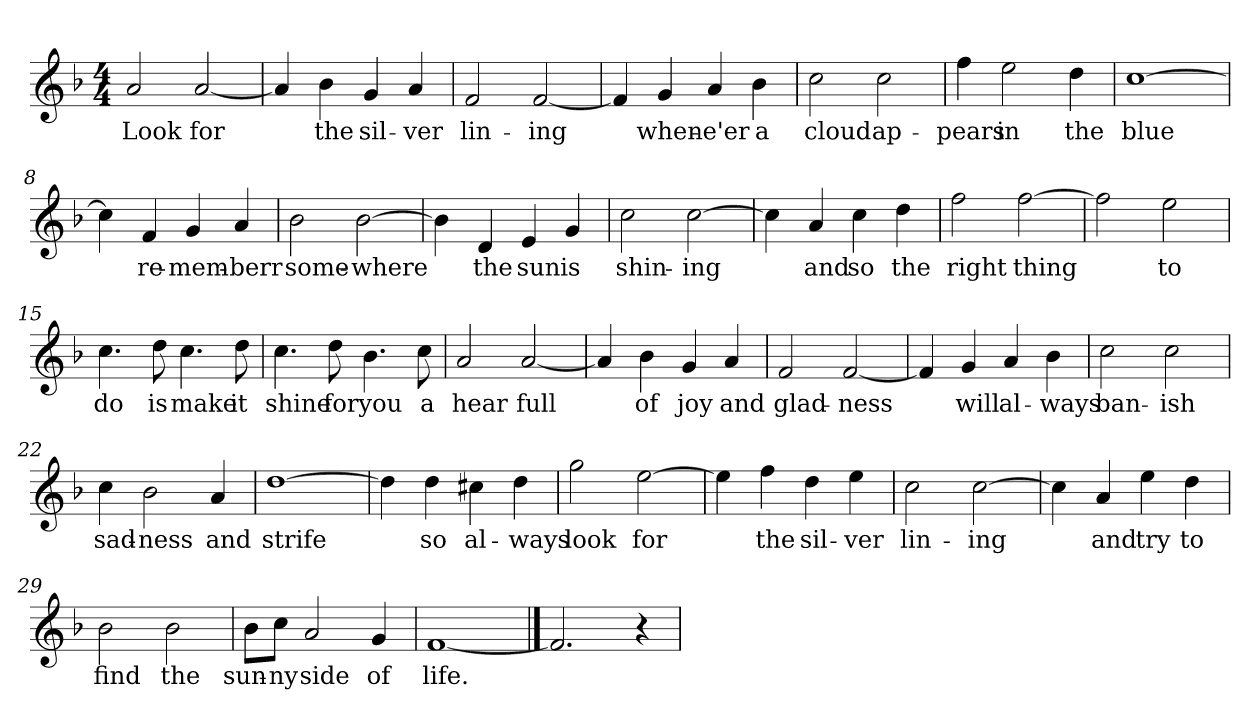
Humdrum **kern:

**kern	**text
*part1	*part1
*staff1	*staff1
*clefG2	*
*k[b-]	*
*F:	*
*M4/4	*
=1	=1
2a/	Look
[2a/	for
=2	=2
4a/]	.
4b-\	the
4g/	sil-
4a/	-ver
=3	=3
2f/	lin-
[2f/	-ing
=4	=4
4f/]	.
4g/	when-
4a/	e'er
4b-\	a
=5	=5
2cc\	cloud
2cc\	ap-
!!LO:LB:g=z
=6	=6
4ff\	-pears
2ee\	in
4dd\	the
=7	=7
[1cc	blue
=8	=8
4cc\]	.
4f/	re-
4g/	-mem-
4a/	-berr
=9	=9
2b-\	some-
[2b-\	-where
=10	=10
4b-\]	.
4d/	the
4e/	sun
4g/	is
=11	=11
2cc\	shin-
[2cc\	-ing
!!LO:LB:g=z
=12	=12
4cc\]	.
4a/	and
4cc\	so
4dd\	the
=13	=13
2ff\	right
[2ff\	thing
=14	=14
2ff\]	.
2ee\	to
=15	=15
4.cc\	do
8dd\	is
4.cc\	make
8dd\	it
=16	=16
4.cc\	shine
8dd\	for
4.b-\	you
8cc\	a
=17	=17
2a/	hear
[2a/	full
!!LO:LB:g=z
=18	=18
4a/]	.
4b-\	of
4g/	joy
4a/	and
=19	=19
2f/	glad-
[2f/	-ness
=20	=20
4f/]	.
4g/	will
4a/	al-
4b-\	-ways
=21	=21
2cc\	ban-
2cc\	ish
=22	=22
4cc\	sad-
2b-\	-ness
4a/	and
=23	=23
[1dd	strife
!!LO:LB:g=z
=24	=24
4dd\]	.
4dd\	so
4cc#X\	al-
4dd\	-ways
=25	=25
2gg\	look
[2ee\	for
=26	=26
4ee\]	.
4ff\	the
4dd\	sil-
4ee\	-ver
=27	=27
2cc\	lin-
[2cc\	-ing
=28	=28
4cc\]	.
4a/	and
4ee\	try
4dd\	to
=29	=29
2b-\	find
2b-\	the
!!LO:LB:g=z
=30	=30
8b-\L	sun-
8cc\J	-ny
2a/	side
4g/	of
=31	=31
[1f	life.
==32	==32
2.f/]	.
4r	.
=	=
*-	*-
